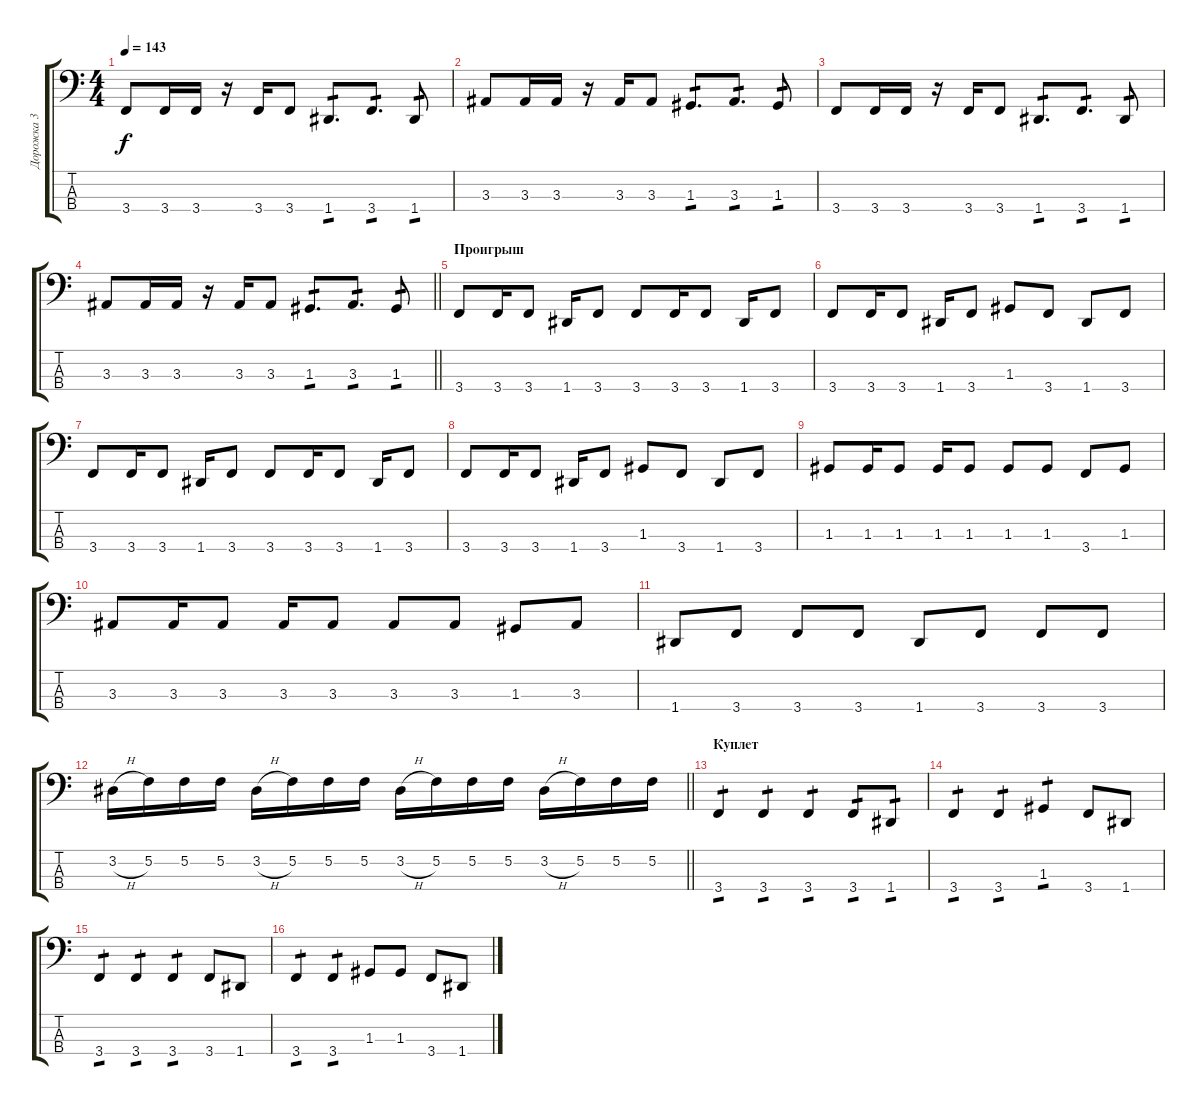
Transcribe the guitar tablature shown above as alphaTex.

\track ("Дорожка 3" "Дорожка 3") {instrument electricbassfinger}
\staff {score tabs}
\tuning (F2 C2 G1 D1) {hide}
\ts (4 4)
\tempo 143
\clef f4
\ks c
3.4.8{dy f} 3.4.16 3.4.16 r.16 3.4.16 3.4.8 1.4.8{d tp 1} 3.4.8{d tp 1} 1.4.8{tp 1} |
3.3.8 3.3.16 3.3.16 r.16 3.3.16 3.3.8 1.3.8{d tp 1} 3.3.8{d tp 1} 1.3.8{tp 1} |
3.4.8 3.4.16 3.4.16 r.16 3.4.16 3.4.8 1.4.8{d tp 1} 3.4.8{d tp 1} 1.4.8{tp 1} |
\barLineRight lightlight
3.3.8 3.3.16 3.3.16 r.16 3.3.16 3.3.8 1.3.8{d tp 1} 3.3.8{d tp 1} 1.3.8{tp 1} |
\section ("" "Проигрыш")
3.4.8 3.4.16 3.4.8 1.4.16 3.4.8 3.4.8 3.4.16 3.4.8 1.4.16 3.4.8 |
3.4.8 3.4.16 3.4.8 1.4.16 3.4.8 1.3.8 3.4.8 1.4.8 3.4.8 |
3.4.8 3.4.16 3.4.8 1.4.16 3.4.8 3.4.8 3.4.16 3.4.8 1.4.16 3.4.8 |
3.4.8 3.4.16 3.4.8 1.4.16 3.4.8 1.3.8 3.4.8 1.4.8 3.4.8 |
1.3.8 1.3.16 1.3.8 1.3.16 1.3.8 1.3.8 1.3.8 3.4.8 1.3.8 |
3.3.8 3.3.16 3.3.8 3.3.16 3.3.8 3.3.8 3.3.8 1.3.8 3.3.8 |
1.4.8 3.4.8 3.4.8 3.4.8 1.4.8 3.4.8 3.4.8 3.4.8 |
\barLineRight lightlight
3.2{h}.16 5.2.16 5.2.16 5.2.16 3.2{h}.16 5.2.16 5.2.16 5.2.16 3.2{h}.16 5.2.16 5.2.16 5.2.16 3.2{h}.16 5.2.16 5.2.16 5.2.16 |
\section ("" "Куплет")
3.4.4{tp 1} 3.4.4{tp 1} 3.4.4{tp 1} 3.4.8{tp 1} 1.4.8{tp 1} |
3.4.4{tp 1} 3.4.4{tp 1} 1.3.4{tp 1} 3.4.8 1.4.8 |
3.4.4{tp 1} 3.4.4{tp 1} 3.4.4{tp 1} 3.4.8 1.4.8 |
3.4.4{tp 1} 3.4.4{tp 1} 1.3.8 1.3.8 3.4.8 1.4.8
